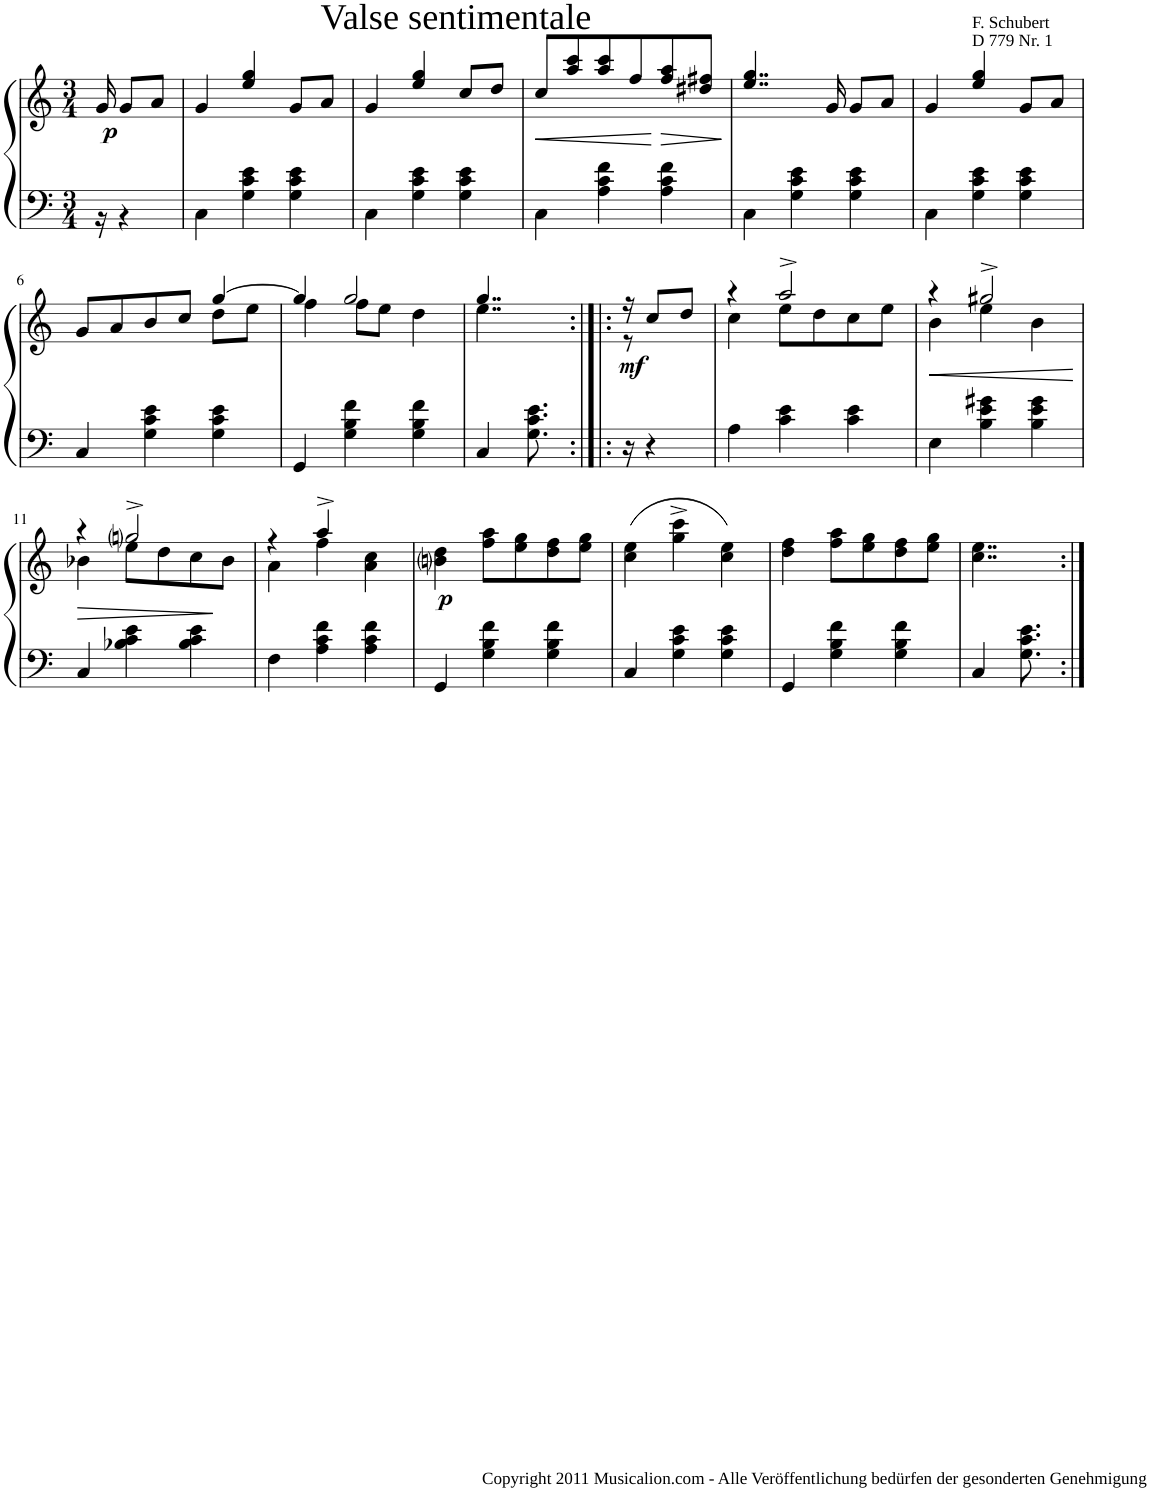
**kern	**kern	**dynam
*part1	*part1	*part1
*staff2	*staff1	*staff1/2
*I"Midi_1	*	*
*clefF4	*clefG2	*
*k[]	*k[]	*
*M3/4	*M3/4	*
=	=	=
*	*^	*
!	!	!	!LO:DY:b
4ryy	16g/	16r	p
.	8g/L	4r	.
.	8a/J	.	.
16ryy	.	.	.
*	*v	*v	*
=1	=1	=1
*^	*	*
4C\	2.ryy	4g/	.
4G\ 4c\ 4e\	.	4ee/ 4gg/	.
4G\ 4c\ 4e\	.	8g/L	.
!	!	!LO:TX:a:t=Valse sentimentale	!
.	.	8a/J	.
=2	=2	=2	=2
4C\	2.ryy	4g/	.
4G\ 4c\ 4e\	.	4ee/ 4gg/	.
4G\ 4c\ 4e\	.	8cc/L	.
.	.	8dd/J	.
=3	=3	=3	=3
!	!	!	!LO:HP:b
4C\	2.ryy	8cc/L	<
.	.	8aa/ 8ccc/	.
4A\ 4c\ 4f\	.	8aa/ 8ccc/	.
.	.	8ff/	.
!	!	!	!LO:HP:n=1:b
4A\ 4c\ 4f\	.	8ff/ 8aa/	[ >
.	.	8dd#X/ 8ff#X/J	.
*v	*v	*	*
.	.	]
=4	=4	=4
*^	*	*
4C\	2.ryy	4..ee/ 4..gg/	.
4G\ 4c\ 4e\	.	.	.
.	.	16g/	.
4G\ 4c\ 4e\	.	8g/L	.
.	.	8a/J	.
=5	=5	=5	=5
4C\	2.ryy	4g/	.
!	!	!LO:TX:a:t=F. Schubert	!
!	!	!LO:TX:a:t=D 779 Nr. 1	!
4G\ 4c\ 4e\	.	4ee/ 4gg/	.
4G\ 4c\ 4e\	.	8g/L	.
.	.	8a/J	.
*v	*v	*	*
!!LO:LB:g=z
=6	=6	=6
*	*^	*
4C/	8g/L	2ryy	.
.	8a/	.	.
4G\ 4c\ 4e\	8b/	.	.
.	8cc/J	.	.
4G\ 4c\ 4e\	[4gg/	8dd\L	.
.	.	8ee\J	.
=7	=7	=7	=7
4GG/	4gg/]	4ff\	.
4G\ 4B\ 4f\	2gg/	8ff\L	.
.	.	8ee\J	.
4G\ 4B\ 4f\	.	4dd\	.
=8	=8	=8	=8
4C/	4..gg/	4..ee\	.
8.G\ 8.c\ 8.e\	.	.	.
=8X1:|!|:	=8X1:|!|:	=8X1:|!|:	=8X1:|!|:
!	!	!	!LO:DY:b
16r	16r	8r	mf
4r	8cc/L	.	.
.	.	8ryy	.
.	8dd/J	.	.
.	.	16ryy	.
=9	=9	=9	=9
4A\	4r	4cc\	.
4c\ 4e\	2aa^/	8ee\L	.
.	.	8dd\	.
4c\ 4e\	.	8cc\	.
.	.	8ee\J	.
=10	=10	=10	=10
!	!	!	!LO:HP:b
4E\	4r	4b\	<
4B\ 4e\ 4g#X\	2gg#X^/	4ee\	.
4B\ 4e\ 4g#\	.	4b\	.
*	*v	*v	*
.	.	[
!!LO:LB:g=z
=11	=11	=11
!	!	!LO:HP:b
*	*^	*
4C/	4r	4b-X\	>
4B-X\ 4c\ 4e\	2ggni^/	8ee\L	.
.	.	8dd\	.
4B-\ 4c\ 4e\	.	8cc\	.
.	.	8b-\J	]
=12	=12	=12	=12
4F\	4r	4a\	.
4A\ 4c\ 4f\	4aa^/	4ff\	.
4A\ 4c\ 4f\	4a\ 4cc\	4ryy	.
=13	=13	=13	=13
!	!	!	!LO:DY:b
4GG/	4bni\ 4dd\	2ryy	p
!LO:TX:b:t=Copyright 2011 Musicalion.com - Alle Veröffentlichung bedürfen der gesonderten Genehmigung	!	!	!
4G\ 4B\ 4f\	8ff\ 8aa\L	.	.
.	8ee\ 8gg\	.	.
4G\ 4B\ 4f\	8dd\ 8ff\	4ryy	.
.	8ee\ 8gg\J	.	.
=14	=14	=14	=14
4C/	(>4cc\ 4ee\	2ryy	.
4G\ 4c\ 4e\	4gg\^ 4ccc\^	.	.
4G\ 4c\ 4e\	4cc\ 4ee\)	4ryy	.
=15	=15	=15	=15
4GG/	4dd\ 4ff\	2ryy	.
4G\ 4B\ 4f\	8ff\ 8aa\L	.	.
.	8ee\ 8gg\	.	.
4G\ 4B\ 4f\	8dd\ 8ff\	4ryy	.
.	8ee\ 8gg\J	.	.
=16	=16	=16	=16
4C/	4..cc\ 4..ee\	4ryy	.
8.G\ 8.c\ 8.e\	.	8ryy	.
.	.	16ryy	.
*	*v	*v	*
=:|!	=:|!	=:|!
*-	*-	*-
